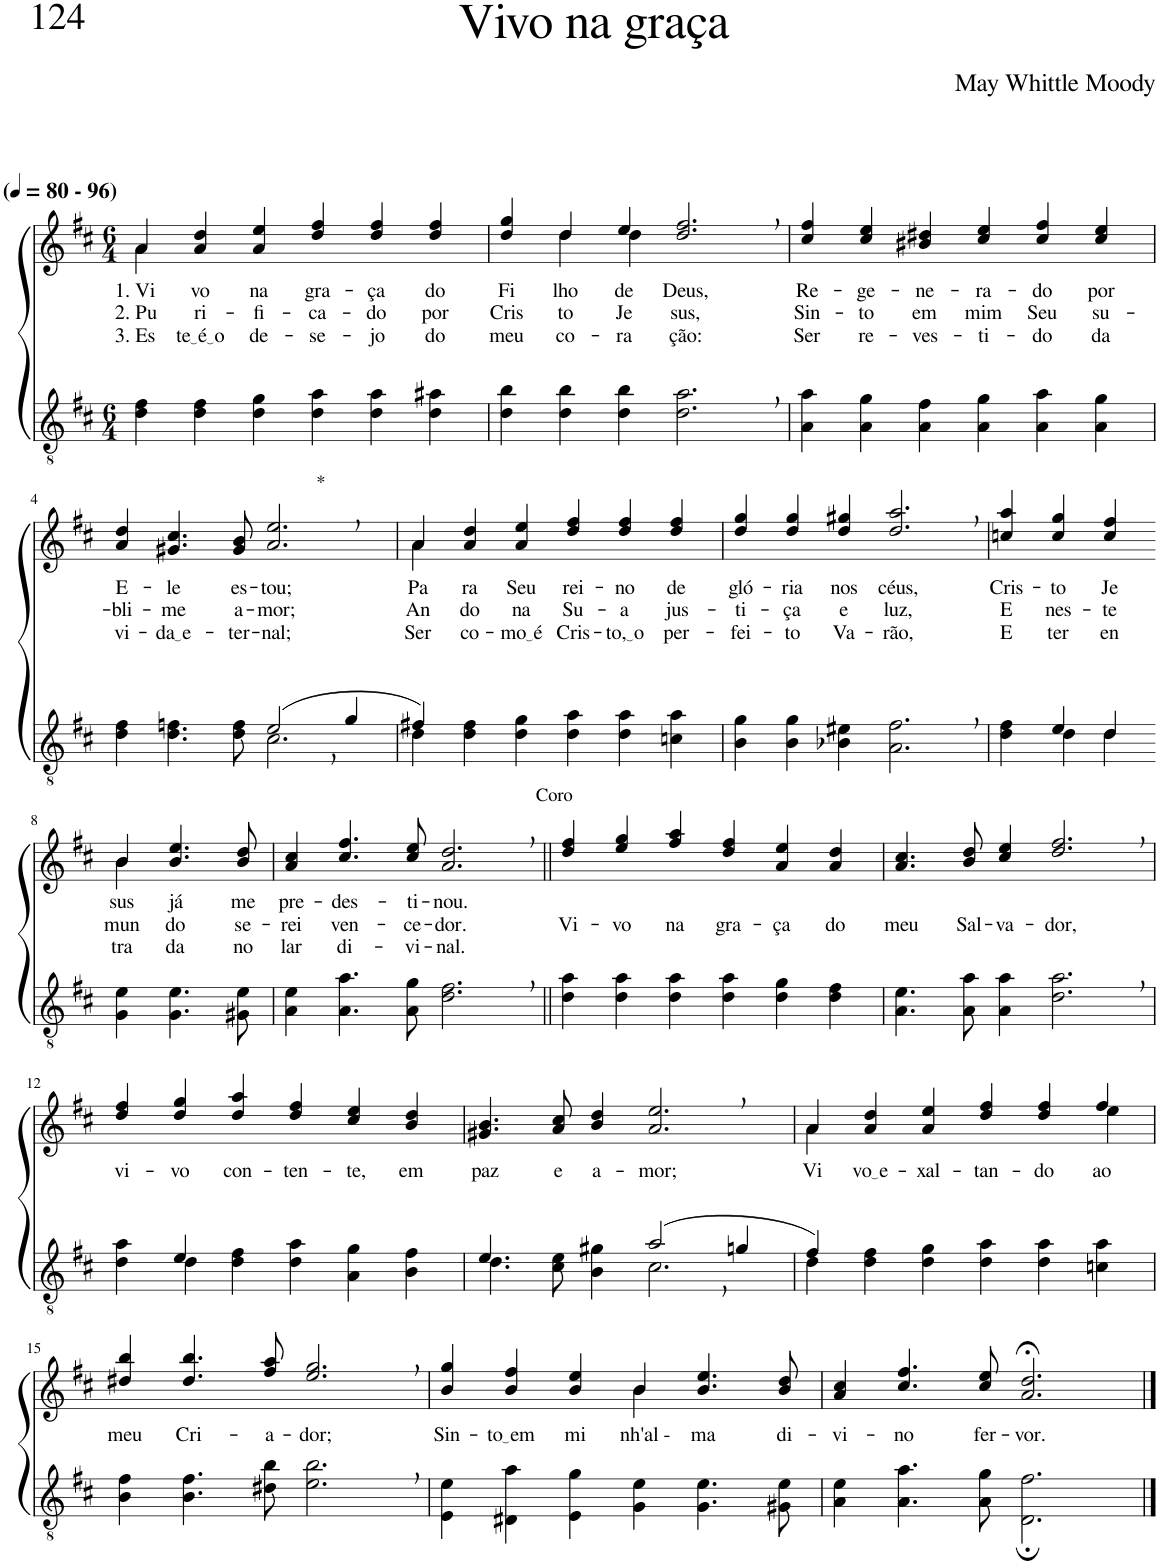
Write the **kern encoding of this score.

**kern	**kern	**text	**text	**text
*part2	*part1	*part1	*part1	*part1
*staff2	*staff1	*staff1	*staff1	*staff1
*I"Parte III e IV	*I"Parte I e II	*	*	*
*clefGv2	*clefG2	*	*	*
*Trd4c7	*Trd4c7	*	*	*
*k[f#c#]	*k[f#c#]	*	*	*
*M6/4	*M6/4	*	*	*
*MM80	*MM80	*	*	*
=1	=1	=1	=1	=1
*	*^	*	*	*
!	!LO:TX:a:B:t=(	!	!	!	!
!	!LO:TX:a:B:t=- 96)	!	!	!	!
!	!	!	!LO:LY:b	!LO:LY:b	!LO:LY:b
4d\ 4f#\	4a/	4a\	1. Vi-	2. Pu-	3. Es-
!	!	!	!LO:LY:b	!LO:LY:b	!LO:LY:b
4d\ 4f#\	4a/ 4dd/	1ryy	-vo	-ri-	te é o
!	!	!	!LO:LY:b	!LO:LY:b	!LO:LY:b
4d\ 4g\	4a/ 4ee/	.	na	-fi-	de-
!	!	!	!LO:LY:b	!LO:LY:b	!LO:LY:b
4d\ 4a\	4dd/ 4ff#/	.	gra-	-ca-	-se-
!	!	!	!LO:LY:b	!LO:LY:b	!LO:LY:b
4d\ 4a\	4dd/ 4ff#/	.	-ça	-do	-jo
!	!	!	!LO:LY:b	!LO:LY:b	!LO:LY:b
4d\ 4a#X\	4dd/ 4ff#/	4ryy	do	por	do
=2	=2	=2	=2	=2	=2
!	!	!	!LO:LY:b	!LO:LY:b	!LO:LY:b
4d\ 4b\	4dd/ 4gg/	4ryy	Fi-	Cris-	meu
!	!	!	!LO:LY:b	!LO:LY:b	!LO:LY:b
4d\ 4b\	4dd/	4dd\	-lho	-to	co-
!	!	!	!LO:LY:b	!LO:LY:b	!LO:LY:b
4d\ 4b\	4ee/	4dd\	de	Je-	-ra-
!	!	!	!LO:LY:b	!LO:LY:b	!LO:LY:b
2.d\, 2.a\,	2.dd/, 2.ff#/,	2.ryy	Deus,	-sus,	-ção:
=3	=3	=3	=3	=3	=3
!	!	!	!LO:LY:b	!LO:LY:b	!LO:LY:b
*	*v	*v	*	*	*
4A\ 4a\	4cc#/ 4ff#/	Re-	Sin-	Ser
!	!	!LO:LY:b	!LO:LY:b	!LO:LY:b
4A\ 4g\	4cc#/ 4ee/	-ge-	-to	re-
!	!	!LO:LY:b	!LO:LY:b	!LO:LY:b
4A\ 4f#\	4b#X/ 4dd#X/	-ne-	em	-ves-
!	!	!LO:LY:b	!LO:LY:b	!LO:LY:b
4A\ 4g\	4cc#/ 4ee/	-ra-	mim	-ti-
!	!	!LO:LY:b	!LO:LY:b	!LO:LY:b
4A\ 4a\	4cc#/ 4ff#/	-do	Seu	-do
!	!	!LO:LY:b	!LO:LY:b	!LO:LY:b
4A\ 4g\	4cc#/ 4ee/	por	su-	da
!!LO:LB:g=z
=4	=4	=4	=4	=4
*^	*	*	*	*
!	!	!	!LO:LY:b	!LO:LY:b	!LO:LY:b
2.ryy	4d\ 4f#\	4a/ 4dd/	E-	-bli-	vi-
!	!	!	!LO:LY:b	!LO:LY:b	!LO:LY:b
.	4.d\ 4.fn\	4.g#X/ 4.cc#/	-le	-me	da e
!	!	!	!LO:LY:b	!LO:LY:b	!LO:LY:b
.	8d\ 8f\	8g#/ 8b/	es-	a-	-ter-
!	!	!LO:TX:a:t=*	!	!	!
!	!	!	!LO:LY:b	!LO:LY:b	!LO:LY:b
(2e,/	2.c#\	2.a/, 2.ee/,	-tou;	-mor;	-nal;
4g/	.	.	.	.	.
=5	=5	=5	=5	=5	=5
*	*	*^	*	*	*
!	!	!	!	!LO:LY:b	!LO:LY:b	!LO:LY:b
4f#X/)	4d\	4a/	4a\	Pa-	An-	Ser
!	!	!	!	!LO:LY:b	!LO:LY:b	!LO:LY:b
1ryy	4d\ 4f#\	4a/ 4dd/	1ryy	-ra	-do	co-
!	!	!	!	!LO:LY:b	!LO:LY:b	!LO:LY:b
.	4d\ 4g\	4a/ 4ee/	.	Seu	na	mo é
!	!	!	!	!LO:LY:b	!LO:LY:b	!LO:LY:b
.	4d\ 4a\	4dd/ 4ff#/	.	rei-	Su-	Cris-
!	!	!	!	!LO:LY:b	!LO:LY:b	!LO:LY:b
.	4d\ 4a\	4dd/ 4ff#/	.	-no	-a	to, o
!	!	!	!	!LO:LY:b	!LO:LY:b	!LO:LY:b
4ryy	4cn\ 4a\	4dd/ 4ff#/	4ryy	de	jus-	per-
=6	=6	=6	=6	=6	=6	=6
!	!	!	!	!LO:LY:b	!LO:LY:b	!LO:LY:b
*v	*v	*	*	*	*	*
*	*v	*v	*	*	*
4B\ 4g\	4dd/ 4gg/	gló-	-ti-	-fei-
!	!	!LO:LY:b	!LO:LY:b	!LO:LY:b
4B\ 4g\	4dd/ 4gg/	-ria	-ça	-to
!	!	!LO:LY:b	!LO:LY:b	!LO:LY:b
4B-X\ 4e#X\	4dd/ 4gg#X/	nos	e	Va-
!	!	!LO:LY:b	!LO:LY:b	!LO:LY:b
2.A\, 2.f#\,	2.dd/, 2.aa/,	céus,	luz,	-rão,
=7	=7	=7	=7	=7
*^	*	*	*	*
!	!	!	!LO:LY:b	!LO:LY:b	!LO:LY:b
4ryy	4d\ 4f#\	4ccn/ 4aa/	Cris-	E	E
!	!	!	!LO:LY:b	!LO:LY:b	!LO:LY:b
4e/	4d\	4cc/ 4gg/	-to	nes-	ter
!	!	!	!LO:LY:b	!LO:LY:b	!LO:LY:b
4d/	4d\	4cc/ 4ff#/	Je-	-te	en-
!!LO:LB:g=z
=8-	=8-	=8-	=8-	=8-	=8-
*	*	*^	*	*	*
!	!	!	!	!LO:LY:b	!LO:LY:b	!LO:LY:b
*v	*v	*	*	*	*	*
4G\ 4e\	4b/	4b\	-sus	mun-	-tra-
!	!	!	!LO:LY:b	!LO:LY:b	!LO:LY:b
4.G\ 4.e\	4.b/ 4.ee/	2ryy	já	-do	da
!	!	!	!LO:LY:b	!LO:LY:b	!LO:LY:b
8G#X\ 8e\	8b/ 8dd/	.	me	se-	no
*	*v	*v	*	*	*
=9	=9	=9	=9	=9
!	!	!LO:LY:b	!LO:LY:b	!LO:LY:b
4A\ 4e\	4a/ 4cc#/	pre-	-rei	lar
!	!	!LO:LY:b	!LO:LY:b	!LO:LY:b
4.A\ 4.a\	4.cc#/ 4.ff#/	-des-	ven-	di-
!	!	!LO:LY:b	!LO:LY:b	!LO:LY:b
8A\ 8g\	8cc#/ 8ee/	-ti-	-ce-	-vi-
!	!LO:TX:a:t=Coro	!	!	!
!	!	!LO:LY:b	!LO:LY:b	!LO:LY:b
2.d\, 2.f#\,	2.a/, 2.dd/,	-nou.	-dor.	-nal.
=10||	=10||	=10||	=10||	=10||
!	!	!	!LO:LY:b	!
4d\ 4a\	4dd/ 4ff#/	.	Vi-	.
!	!	!	!LO:LY:b	!
4d\ 4a\	4ee/ 4gg/	.	-vo	.
!	!	!	!LO:LY:b	!
4d\ 4a\	4ff#/ 4aa/	.	na	.
!	!	!	!LO:LY:b	!
4d\ 4a\	4dd/ 4ff#/	.	gra-	.
!	!	!	!LO:LY:b	!
4d\ 4g\	4a/ 4ee/	.	-ça	.
!	!	!	!LO:LY:b	!
4d\ 4f#\	4a/ 4dd/	.	do	.
=11	=11	=11	=11	=11
!	!	!	!LO:LY:b	!
4.A\ 4.e\	4.a/ 4.cc#/	.	meu	.
!	!	!	!LO:LY:b	!
8A\ 8a\	8b/ 8dd/	.	Sal-	.
!	!	!	!LO:LY:b	!
4A\ 4a\	4cc#/ 4ee/	.	-va-	.
!	!	!	!LO:LY:b	!
2.d\, 2.a\,	2.dd/, 2.ff#/,	.	-dor,	.
!!LO:LB:g=z
=12	=12	=12	=12	=12
*^	*	*	*	*
!	!	!	!LO:LY:b	!	!
4ryy	4d\ 4a\	4dd/ 4ff#/	vi-	.	.
!	!	!	!LO:LY:b	!	!
4e/	4d\	4dd/ 4gg/	-vo	.	.
!	!	!	!LO:LY:b	!	!
1ryy	4d\ 4f#\	4dd/ 4aa/	con-	.	.
!	!	!	!LO:LY:b	!	!
.	4d\ 4a\	4dd/ 4ff#/	-ten-	.	.
!	!	!	!LO:LY:b	!	!
.	4A\ 4g\	4cc#/ 4ee/	-te,	.	.
!	!	!	!LO:LY:b	!	!
.	4B\ 4f#\	4b/ 4dd/	em	.	.
=13	=13	=13	=13	=13	=13
!	!	!	!LO:LY:b	!	!
4.e/	4.d\	4.g#X/ 4.b/	paz	.	.
!	!	!	!LO:LY:b	!	!
8ryy	8c#\ 8e\	8a/ 8cc#/	e	.	.
!	!	!	!LO:LY:b	!	!
4ryy	4B\ 4g#X\	4b/ 4dd/	a-	.	.
!	!	!	!LO:LY:b	!	!
(2a,/	2.c#\	2.a/, 2.ee/,	-mor;	.	.
4gn/	.	.	.	.	.
=14	=14	=14	=14	=14	=14
*	*	*^	*	*	*
!	!	!	!	!LO:LY:b	!	!
4f#/)	4d\	4a/	4a\	Vi-	.	.
!	!	!	!	!LO:LY:b	!	!
1ryy	4d\ 4f#\	4a/ 4dd/	1ryy	vo e	.	.
!	!	!	!	!LO:LY:b	!	!
.	4d\ 4g\	4a/ 4ee/	.	-xal-	.	.
!	!	!	!	!LO:LY:b	!	!
.	4d\ 4a\	4dd/ 4ff#/	.	-tan-	.	.
!	!	!	!	!LO:LY:b	!	!
.	4d\ 4a\	4dd/ 4ff#/	.	-do	.	.
!	!	!	!	!LO:LY:b	!	!
4ryy	4cn\ 4a\	4ff#/	4ee\	ao	.	.
!!LO:LB:g=z
=15	=15	=15	=15	=15	=15	=15
!	!	!	!	!LO:LY:b	!	!
*v	*v	*	*	*	*	*
*	*v	*v	*	*	*
4B\ 4f#\	4dd#X/ 4bb/	meu	.	.
!	!	!LO:LY:b	!	!
4.B\ 4.f#\	4.dd#/ 4.bb/	Cri-	.	.
!	!	!LO:LY:b	!	!
8d#X\ 8b\	8ff#/ 8aa/	-a-	.	.
!	!	!LO:LY:b	!	!
2.e\, 2.b\,	2.ee/, 2.gg/,	-dor;	.	.
=16	=16	=16	=16	=16
!	!	!LO:LY:b	!	!
*	*^	*	*	*
4E\ 4e\	4b/ 4gg/	2.ryy	Sin-	.	.
!	!	!	!LO:LY:b	!	!
4D#X\ 4a\	4b/ 4ff#/	.	to em	.	.
!	!	!	!LO:LY:b	!	!
4E\ 4g\	4b/ 4ee/	.	mi-	.	.
!	!	!	!LO:LY:b	!	!
4G\ 4e\	4b/	4b\	-nh'al -	.	.
!	!	!	!LO:LY:b	!	!
4.G\ 4.e\	4.b/ 4.ee/	2ryy	ma	.	.
!	!	!	!LO:LY:b	!	!
8G#X\ 8e\	8b/ 8dd/	.	di-	.	.
*	*v	*v	*	*	*
=17	=17	=17	=17	=17
!	!	!LO:LY:b	!	!
4A\ 4e\	4a/ 4cc#/	-vi-	.	.
!	!	!LO:LY:b	!	!
4.A\ 4.a\	4.cc#/ 4.ff#/	-no	.	.
!	!	!LO:LY:b	!	!
8A\ 8g\	8cc#/ 8ee/	fer-	.	.
!	!	!LO:LY:b	!	!
2.D\; 2.f#\;	2.a/;< 2.dd/;<	-vor.	.	.
==	==	==	==	==
*-	*-	*-	*-	*-
